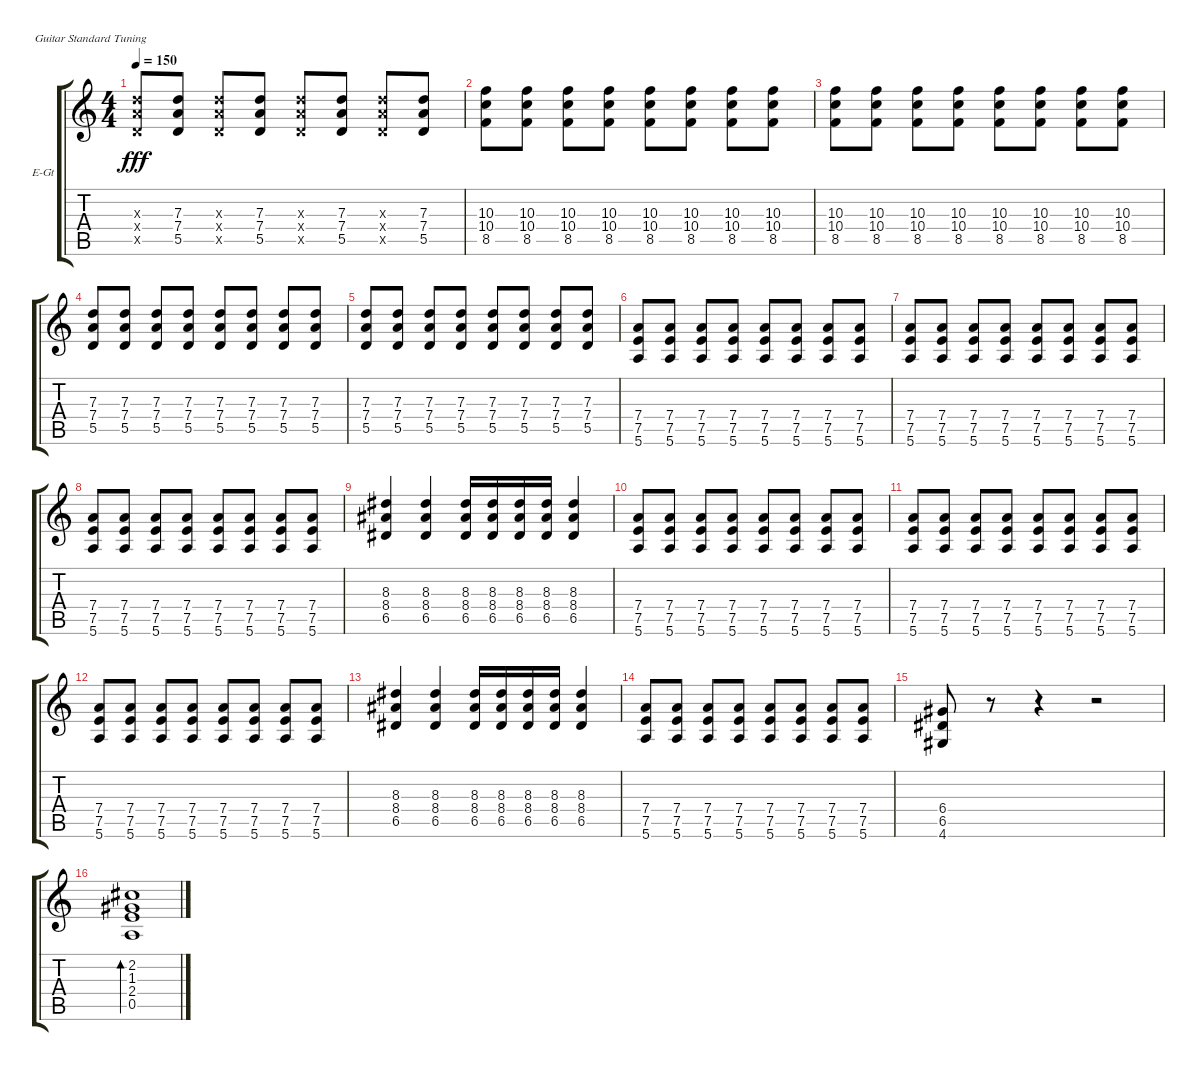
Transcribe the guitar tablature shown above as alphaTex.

\defaultSystemsLayout 4
\bracketExtendMode groupsimilarinstruments
\firstSystemTrackNameOrientation horizontal
\otherSystemsTrackNameOrientation horizontal
\track ("Alex Turner" "E-Gt") {instrument electricguitarclean}
\staff {score tabs}
\tuning (E4 B3 G3 D3 A2 E2)
\ts (4 4)
\tempo 150
\clef g2
\scale
0.333333
\ks c
(7.3{x} 7.4{x} 5.5{x}).8{dy fff} (7.3 7.4 5.5).8 (7.3{x} 7.4{x} 5.5{x}).8 (7.3 7.4 5.5).8 (7.3{x} 7.4{x} 5.5{x}).8 (7.3 7.4 5.5).8 (7.3{x} 7.4{x} 5.5{x}).8 (7.3 7.4 5.5).8 |
\scale
0.333333 (8.5 10.4 10.3).8 (8.5 10.4 10.3).8 (8.5 10.4 10.3).8 (8.5 10.4 10.3).8 (8.5 10.4 10.3).8 (8.5 10.4 10.3).8 (8.5 10.4 10.3).8 (8.5 10.4 10.3).8 |
\scale
0.333333 (8.5 10.4 10.3).8 (8.5 10.4 10.3).8 (8.5 10.4 10.3).8 (8.5 10.4 10.3).8 (8.5 10.4 10.3).8 (8.5 10.4 10.3).8 (8.5 10.4 10.3).8 (8.5 10.4 10.3).8 |
\scale
0.333333 (7.3 7.4 5.5).8 (7.3 7.4 5.5).8 (7.3 7.4 5.5).8 (7.3 7.4 5.5).8 (7.3 7.4 5.5).8 (7.3 7.4 5.5).8 (7.3 7.4 5.5).8 (7.3 7.4 5.5).8 |
\scale
0.333333 (7.3 7.4 5.5).8 (7.3 7.4 5.5).8 (7.3 7.4 5.5).8 (7.3 7.4 5.5).8 (7.3 7.4 5.5).8 (7.3 7.4 5.5).8 (7.3 7.4 5.5).8 (7.3 7.4 5.5).8 |
\scale
0.333333 (5.6 7.4 7.5).8 (5.6 7.4 7.5).8 (5.6 7.4 7.5).8 (5.6 7.4 7.5).8 (5.6 7.4 7.5).8 (5.6 7.4 7.5).8 (5.6 7.4 7.5).8 (5.6 7.4 7.5).8 |
\scale
0.333333 (5.6 7.4 7.5).8 (5.6 7.4 7.5).8 (5.6 7.4 7.5).8 (5.6 7.4 7.5).8 (5.6 7.4 7.5).8 (5.6 7.4 7.5).8 (5.6 7.4 7.5).8 (5.6 7.4 7.5).8 |
\scale
0.333333 (5.6 7.4 7.5).8 (5.6 7.4 7.5).8 (5.6 7.4 7.5).8 (5.6 7.4 7.5).8 (5.6 7.4 7.5).8 (5.6 7.4 7.5).8 (5.6 7.4 7.5).8 (5.6 7.4 7.5).8 |
\scale
0.333333 (6.5 8.3 8.4).4 (6.5 8.3 8.4).4 (6.5 8.3 8.4).16 (6.5 8.3 8.4).16 (6.5 8.3 8.4).16 (6.5 8.3 8.4).16 (6.5 8.3 8.4).4 |
\scale
0.333333 (5.6 7.4 7.5).8 (5.6 7.4 7.5).8 (5.6 7.4 7.5).8 (5.6 7.4 7.5).8 (5.6 7.4 7.5).8 (5.6 7.4 7.5).8 (5.6 7.4 7.5).8 (5.6 7.4 7.5).8 |
\scale
0.333333 (5.6 7.4 7.5).8 (5.6 7.4 7.5).8 (5.6 7.4 7.5).8 (5.6 7.4 7.5).8 (5.6 7.4 7.5).8 (5.6 7.4 7.5).8 (5.6 7.4 7.5).8 (5.6 7.4 7.5).8 |
\scale
0.333333 (5.6 7.4 7.5).8 (5.6 7.4 7.5).8 (5.6 7.4 7.5).8 (5.6 7.4 7.5).8 (5.6 7.4 7.5).8 (5.6 7.4 7.5).8 (5.6 7.4 7.5).8 (5.6 7.4 7.5).8 |
\scale
0.333333 (6.5 8.3 8.4).4 (6.5 8.3 8.4).4 (6.5 8.3 8.4).16 (6.5 8.3 8.4).16 (6.5 8.3 8.4).16 (6.5 8.3 8.4).16 (6.5 8.3 8.4).4 |
\scale
0.333333 (5.6 7.4 7.5).8 (5.6 7.4 7.5).8 (5.6 7.4 7.5).8 (5.6 7.4 7.5).8 (5.6 7.4 7.5).8 (5.6 7.4 7.5).8 (5.6 7.4 7.5).8 (5.6 7.4 7.5).8 |
(6.4 6.5 4.6).8 r.8 r.4 r.2 |
(2.2 1.3 2.4 0.5).1{bd 120}
